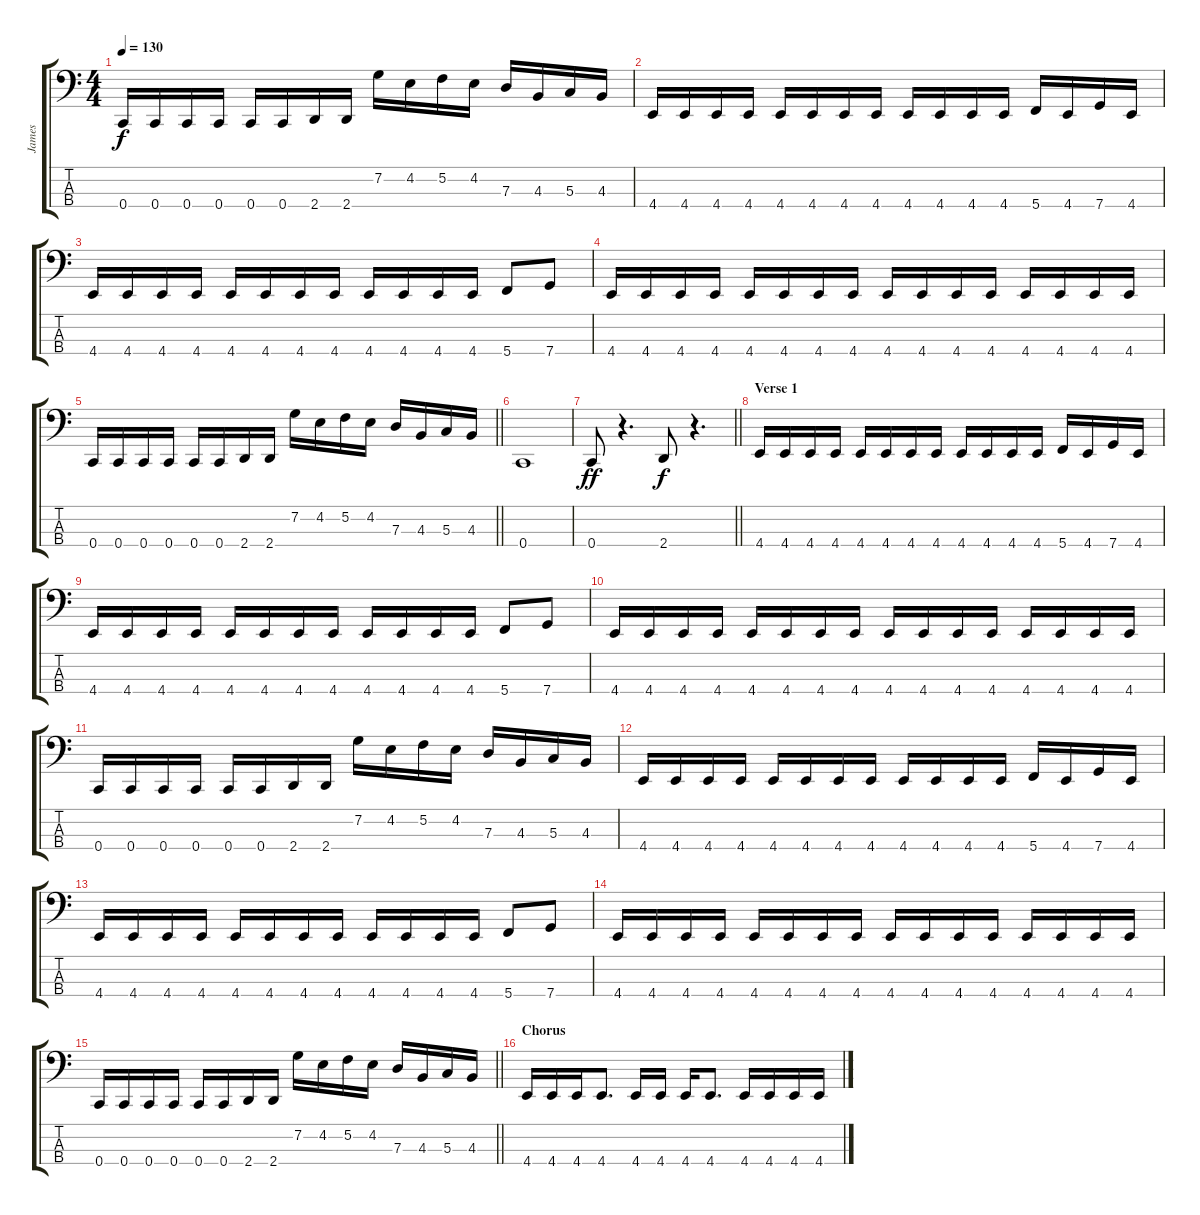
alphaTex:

\track ("James" "James") {instrument electricbasspick}
\staff {score tabs}
\tuning (F2 C2 G1 C1) {hide}
\ts (4 4)
\tempo 130
\clef f4
\ks c
0.4.16{dy f} 0.4.16 0.4.16 0.4.16 0.4.16 0.4.16 2.4.16 2.4.16 7.2.16 4.2.16 5.2.16 4.2.16 7.3.16 4.3.16 5.3.16 4.3.16 |
4.4.16 4.4.16 4.4.16 4.4.16 4.4.16 4.4.16 4.4.16 4.4.16 4.4.16 4.4.16 4.4.16 4.4.16 5.4.16 4.4.16 7.4.16 4.4.16 |
4.4.16 4.4.16 4.4.16 4.4.16 4.4.16 4.4.16 4.4.16 4.4.16 4.4.16 4.4.16 4.4.16 4.4.16 5.4.8 7.4.8 |
4.4.16 4.4.16 4.4.16 4.4.16 4.4.16 4.4.16 4.4.16 4.4.16 4.4.16 4.4.16 4.4.16 4.4.16 4.4.16 4.4.16 4.4.16 4.4.16 |
\barLineRight lightlight
0.4.16 0.4.16 0.4.16 0.4.16 0.4.16 0.4.16 2.4.16 2.4.16 7.2.16 4.2.16 5.2.16 4.2.16 7.3.16 4.3.16 5.3.16 4.3.16 |
0.4.1 |
\barLineRight lightlight
0.4.8{dy ff} r.4{d} 2.4.8{dy f} r.4{d} |
\section ("" "Verse 1")
4.4.16 4.4.16 4.4.16 4.4.16 4.4.16 4.4.16 4.4.16 4.4.16 4.4.16 4.4.16 4.4.16 4.4.16 5.4.16 4.4.16 7.4.16 4.4.16 |
4.4.16 4.4.16 4.4.16 4.4.16 4.4.16 4.4.16 4.4.16 4.4.16 4.4.16 4.4.16 4.4.16 4.4.16 5.4.8 7.4.8 |
4.4.16 4.4.16 4.4.16 4.4.16 4.4.16 4.4.16 4.4.16 4.4.16 4.4.16 4.4.16 4.4.16 4.4.16 4.4.16 4.4.16 4.4.16 4.4.16 |
0.4.16 0.4.16 0.4.16 0.4.16 0.4.16 0.4.16 2.4.16 2.4.16 7.2.16 4.2.16 5.2.16 4.2.16 7.3.16 4.3.16 5.3.16 4.3.16 |
4.4.16 4.4.16 4.4.16 4.4.16 4.4.16 4.4.16 4.4.16 4.4.16 4.4.16 4.4.16 4.4.16 4.4.16 5.4.16 4.4.16 7.4.16 4.4.16 |
4.4.16 4.4.16 4.4.16 4.4.16 4.4.16 4.4.16 4.4.16 4.4.16 4.4.16 4.4.16 4.4.16 4.4.16 5.4.8 7.4.8 |
4.4.16 4.4.16 4.4.16 4.4.16 4.4.16 4.4.16 4.4.16 4.4.16 4.4.16 4.4.16 4.4.16 4.4.16 4.4.16 4.4.16 4.4.16 4.4.16 |
\barLineRight lightlight
0.4.16 0.4.16 0.4.16 0.4.16 0.4.16 0.4.16 2.4.16 2.4.16 7.2.16 4.2.16 5.2.16 4.2.16 7.3.16 4.3.16 5.3.16 4.3.16 |
\section ("" "Chorus")
4.4.16 4.4.16 4.4.16 4.4.8{d} 4.4.16 4.4.16 4.4.16 4.4.8{d} 4.4.16 4.4.16 4.4.16 4.4.16
